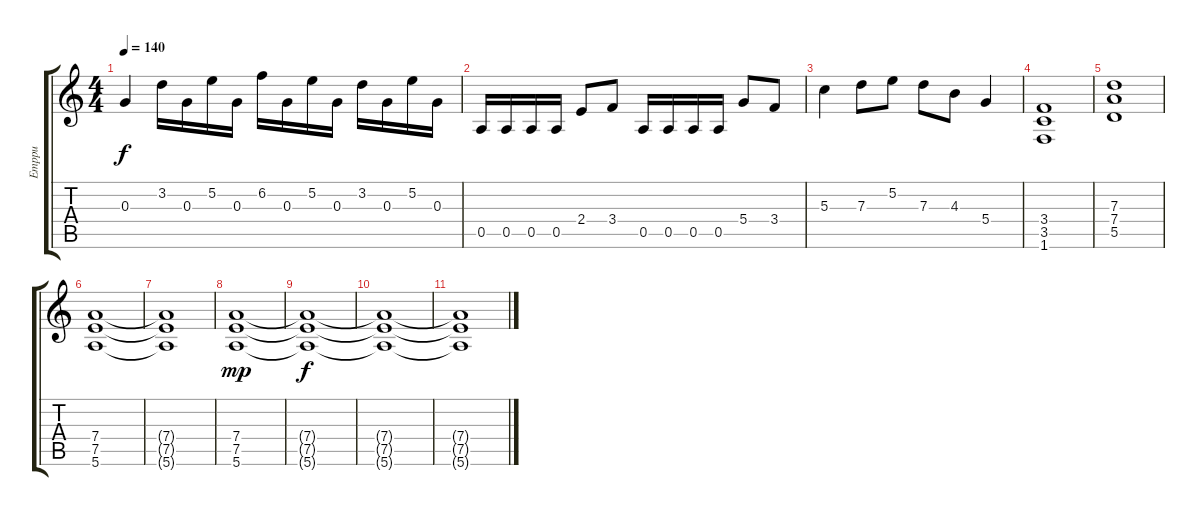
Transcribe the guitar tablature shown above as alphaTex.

\track ("Emppu" "Emppu") {instrument overdrivenguitar}
\staff {score tabs}
\tuning (E4 B3 G3 D3 A2 E2) {hide}
\ts (4 4)
\tempo 140
\clef g2
\ks c
0.3.4{dy f} 3.2.16 0.3.16 5.2.16 0.3.16 6.2.16 0.3.16 5.2.16 0.3.16 3.2.16 0.3.16 5.2.16 0.3.16 |
0.5.16 0.5.16 0.5.16 0.5.16 2.4.8 3.4.8 0.5.16 0.5.16 0.5.16 0.5.16 5.4.8 3.4.8 |
5.3.4 7.3.8 5.2.8 7.3.8 4.3.8 5.4.4 |
(3.4 3.5 1.6).1 |
(7.3 7.4 5.5).1 |
(7.4 7.5 5.6).1 |
(7.4{t} 7.5{t} 5.6{t}).1 |
(7.4 7.5 5.6).1{dy mp} |
(7.4{t} 7.5{t} 5.6{t}).1{dy f} |
(7.4{t} 7.5{t} 5.6{t}).1 |
(7.4{t} 7.5{t} 5.6{t}).1
